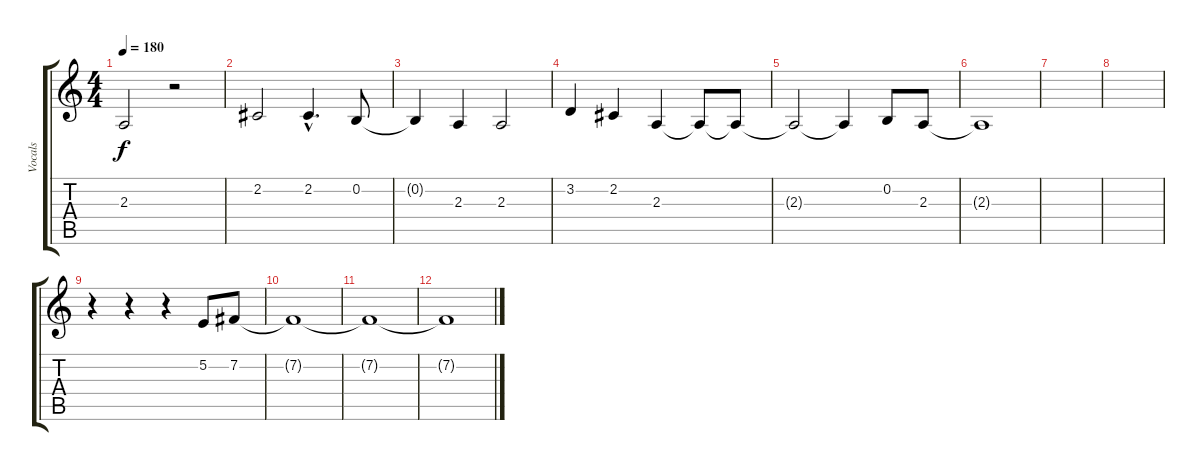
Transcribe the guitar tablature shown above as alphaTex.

\track ("Vocals" "Vocals") {instrument oboe}
\staff {score tabs}
\tuning (E4 B3 G3 D3 A2 E2) {hide}
\ts (4 4)
\tempo 180
\clef g2
\ks c
2.3{t}.2{dy f} r.2 |
2.2.2 2.2{hac}.4{d} 0.2.8 |
0.2{t}.4 2.3.4 2.3.2 |
3.2.4 2.2.4 2.3.4 2.3{t}.8 2.3{t}.8 |
2.3{t}.2 2.3{t}.4 0.2.8 2.3.8 |
2.3{t}.1 |
|
|
r.4 r.4 r.4 5.2.8 7.2.8 |
7.2{t}.1 |
7.2{t}.1 |
7.2{t}.1
